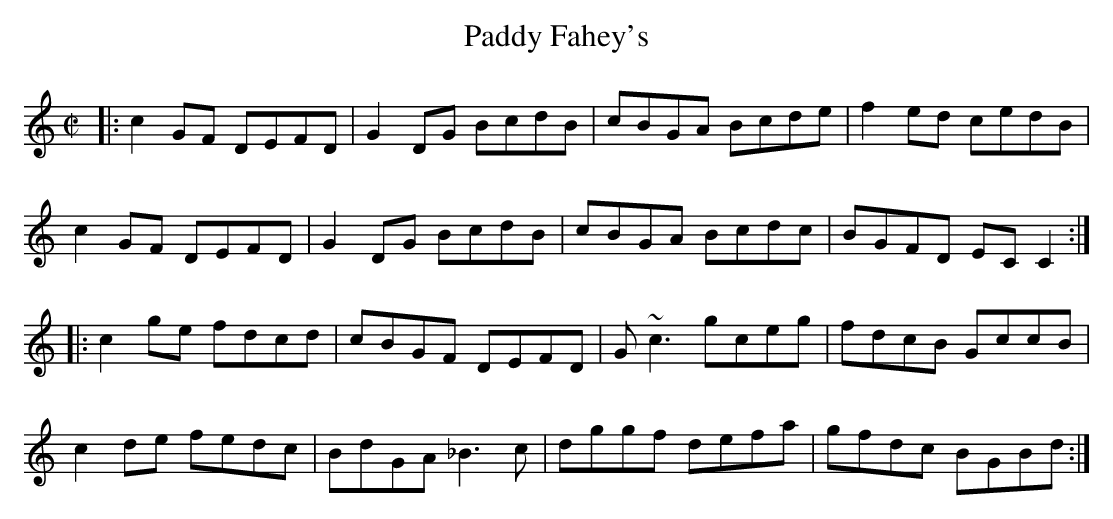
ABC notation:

X:1
T:Paddy Fahey's
M:C|
K:C
|: c2GF DEFD | G2DG BcdB | cBGA Bcde | f2ed cedB |
c2GF DEFD | G2DG BcdB | cBGA Bcdc | BGFD ECC2 :|
|: c2ge fdcd | cBGF DEFD | G~c3 gceg | fdcB GccB |
c2de fedc |BdGA _B3c |dggf defa |gfdc BGBd :|
